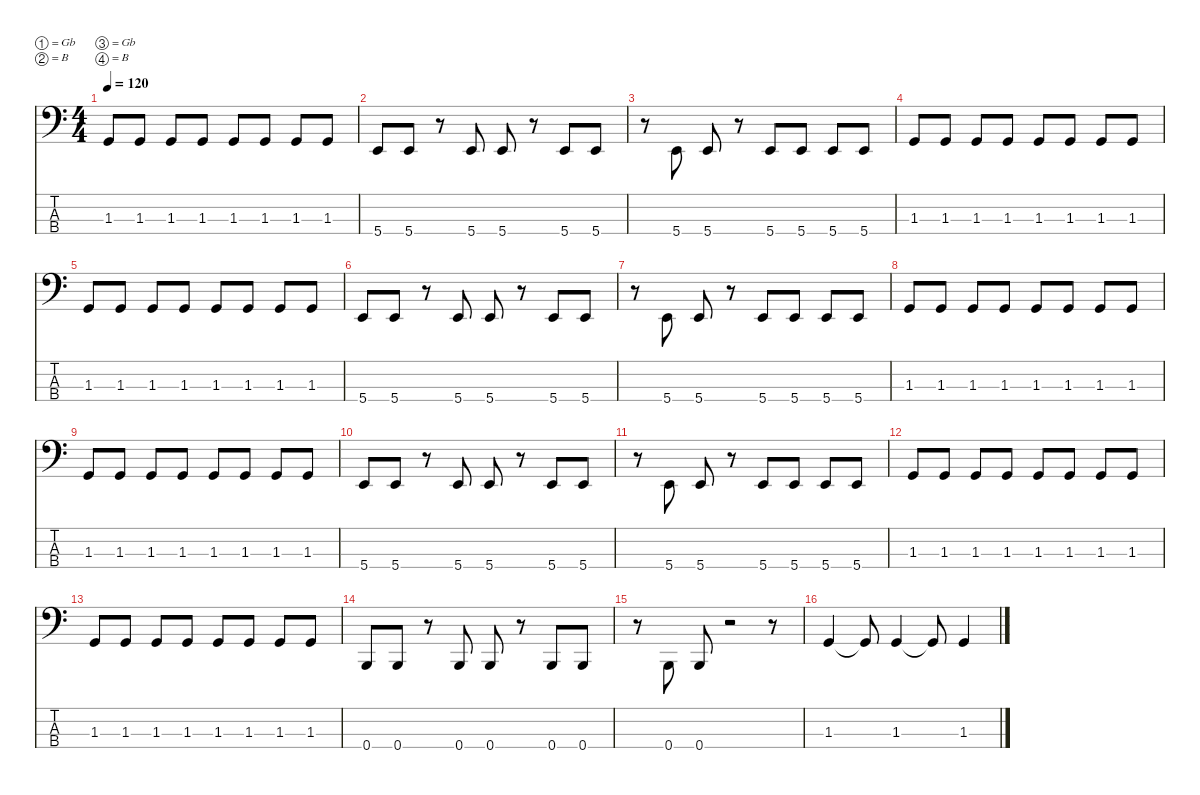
\defaultSystemsLayout 4
\hideDynamics
\bracketExtendMode nobrackets
\singleTrackTrackNamePolicy hidden
\multiTrackTrackNamePolicy hidden
\firstSystemTrackNameMode fullname
\firstSystemTrackNameOrientation horizontal
\otherSystemsTrackNameOrientation horizontal
\track ("Bass Guitar" "el.bs.") {instrument electricbassfinger}
\staff {score tabs}
\tuning (Gb2 B1 Gb1 B0)
\ts (4 4)
\tempo 120
\clef f4
\ks c
1.3.8{dy f beam Up} 1.3.8{beam Up} 1.3.8{beam Up} 1.3.8{beam Up} 1.3.8{beam Up} 1.3.8{beam Up} 1.3.8{beam Up} 1.3.8{beam Up} |
5.4.8{beam Up} 5.4.8{beam Up} r.8{beam Up} 5.4.8{beam Up} 5.4.8{beam Up} r.8{beam Up} 5.4.8{beam Up} 5.4.8{beam Up} |
r.8{beam Down} 5.4.8{beam Up} 5.4.8{beam Up} r.8{beam Up} 5.4.8{beam Up} 5.4.8{beam Up} 5.4.8{beam Up} 5.4.8{beam Up} |
1.3.8{beam Up} 1.3.8{beam Up} 1.3.8{beam Up} 1.3.8{beam Up} 1.3.8{beam Up} 1.3.8{beam Up} 1.3.8{beam Up} 1.3.8{beam Up} |
1.3.8{beam Up} 1.3.8{beam Up} 1.3.8{beam Up} 1.3.8{beam Up} 1.3.8{beam Up} 1.3.8{beam Up} 1.3.8{beam Up} 1.3.8{beam Up} |
5.4.8{beam Up} 5.4.8{beam Up} r.8{beam Up} 5.4.8{beam Up} 5.4.8{beam Up} r.8{beam Up} 5.4.8{beam Up} 5.4.8{beam Up} |
r.8{beam Down} 5.4.8{beam Up} 5.4.8{beam Up} r.8{beam Up} 5.4.8{beam Up} 5.4.8{beam Up} 5.4.8{beam Up} 5.4.8{beam Up} |
1.3.8{beam Up} 1.3.8{beam Up} 1.3.8{beam Up} 1.3.8{beam Up} 1.3.8{beam Up} 1.3.8{beam Up} 1.3.8{beam Up} 1.3.8{beam Up} |
1.3.8{beam Up} 1.3.8{beam Up} 1.3.8{beam Up} 1.3.8{beam Up} 1.3.8{beam Up} 1.3.8{beam Up} 1.3.8{beam Up} 1.3.8{beam Up} |
5.4.8{beam Up} 5.4.8{beam Up} r.8{beam Up} 5.4.8{beam Up} 5.4.8{beam Up} r.8{beam Up} 5.4.8{beam Up} 5.4.8{beam Up} |
r.8{beam Down} 5.4.8{beam Up} 5.4.8{beam Up} r.8{beam Up} 5.4.8{beam Up} 5.4.8{beam Up} 5.4.8{beam Up} 5.4.8{beam Up} |
1.3.8{beam Up} 1.3.8{beam Up} 1.3.8{beam Up} 1.3.8{beam Up} 1.3.8{beam Up} 1.3.8{beam Up} 1.3.8{beam Up} 1.3.8{beam Up} |
1.3.8{beam Up} 1.3.8{beam Up} 1.3.8{beam Up} 1.3.8{beam Up} 1.3.8{beam Up} 1.3.8{beam Up} 1.3.8{beam Up} 1.3.8{beam Up} |
0.4.8{beam Up} 0.4.8{beam Up} r.8{beam Up} 0.4.8{beam Up} 0.4.8{beam Up} r.8{beam Up} 0.4.8{beam Up} 0.4.8{beam Up} |
r.8{beam Down} 0.4.8{beam Up} 0.4.8{beam Up} r.2{beam Up} r.8{beam Up} |
1.3.4{beam Up} 1.3{t}.8{beam Up} 1.3.4{beam Up} 1.3{t}.8{beam Up} 1.3.4{beam Up}
